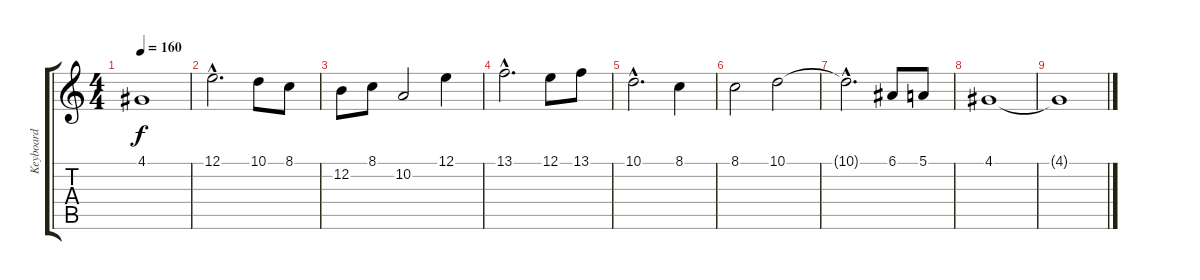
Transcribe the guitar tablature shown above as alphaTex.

\track ("Keyboard" "Keyboard") {instrument lead2sawtooth}
\staff {score tabs}
\tuning (E4 B3 G3 D3 A2 E2) {hide}
\ts (4 4)
\tempo 160
\clef g2
\ks c
4.1{t}.1{dy f} |
12.1{hac}.2{d} 10.1.8 8.1.8 |
12.2.8 8.1.8 10.2.2 12.1.4 |
13.1{hac}.2{d} 12.1.8 13.1.8 |
10.1{hac}.2{d} 8.1.4 |
8.1.2 10.1.2 |
10.1{hac t}.2{d} 6.1.8 5.1.8 |
4.1.1 |
4.1{t}.1
